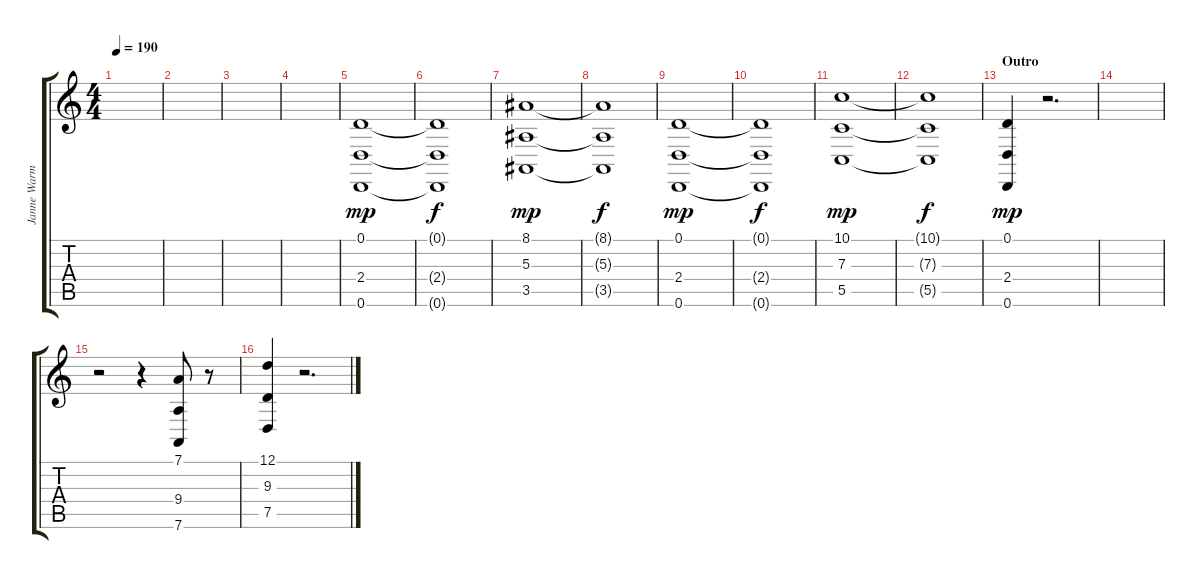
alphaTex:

\track ("Janne Warman (Keyboard LH)" "Janne Warm") {instrument pad8sweep}
\staff {score tabs}
\tuning (D4 A3 F3 C3 G2 D2) {hide}
\ts (4 4)
\tempo 190
\clef g2
\ks c
|
|
|
|
(0.1 2.4 0.6).1{dy mp volume 8 instrument stringensemble1} |
(0.1{t} 2.4{t} 0.6{t}).1{dy f} |
(8.1 5.3 3.5).1{dy mp} |
(8.1{t} 5.3{t} 3.5{t}).1{dy f} |
(0.1 2.4 0.6).1{dy mp} |
(0.1{t} 2.4{t} 0.6{t}).1{dy f} |
(10.1 7.3 5.5).1{dy mp} |
(10.1{t} 7.3{t} 5.5{t}).1{dy f} |
\section ("" "Outro")
(0.1 2.4 0.6).4{dy mp} r.2{d} |
|
r.2 r.4 (7.1 9.4 7.6).8 r.8 |
(12.1 9.3 7.5).4 r.2{d}
